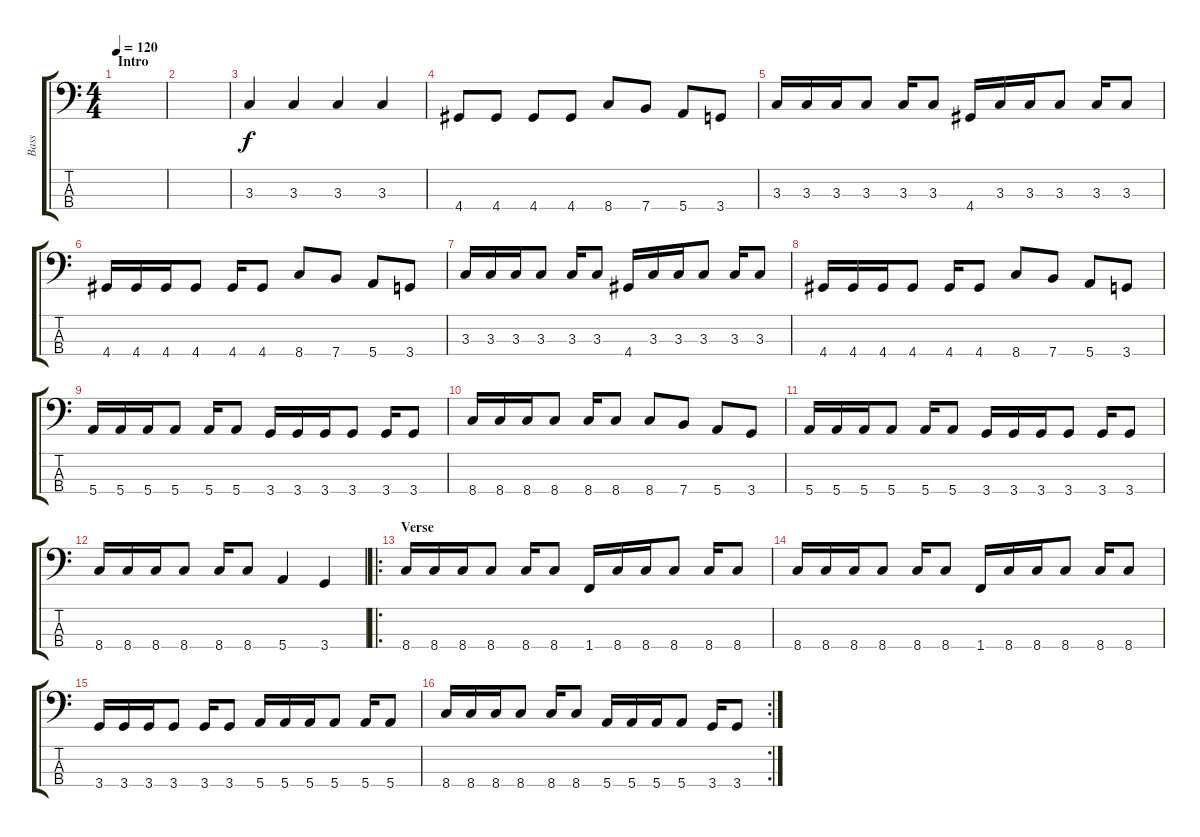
\track ("Bass" "Bass") {instrument fretlessbass}
\staff {score tabs}
\tuning (G2 D2 A1 E1) {hide}
\ts (4 4)
\section ("" "Intro")
\tempo 120
\clef f4
\ks c
|
|
3.3.4 3.3.4 3.3.4 3.3.4 |
4.4.8 4.4.8 4.4.8 4.4.8 8.4.8 7.4.8 5.4.8 3.4.8 |
3.3.16 3.3.16 3.3.16 3.3.8 3.3.16 3.3.8 4.4.16 3.3.16 3.3.16 3.3.8 3.3.16 3.3.8 |
4.4.16 4.4.16 4.4.16 4.4.8 4.4.16 4.4.8 8.4.8 7.4.8 5.4.8 3.4.8 |
3.3.16 3.3.16 3.3.16 3.3.8 3.3.16 3.3.8 4.4.16 3.3.16 3.3.16 3.3.8 3.3.16 3.3.8 |
4.4.16 4.4.16 4.4.16 4.4.8 4.4.16 4.4.8 8.4.8 7.4.8 5.4.8 3.4.8 |
5.4.16 5.4.16 5.4.16 5.4.8 5.4.16 5.4.8 3.4.16 3.4.16 3.4.16 3.4.8 3.4.16 3.4.8 |
8.4.16 8.4.16 8.4.16 8.4.8 8.4.16 8.4.8 8.4.8 7.4.8 5.4.8 3.4.8 |
5.4.16 5.4.16 5.4.16 5.4.8 5.4.16 5.4.8 3.4.16 3.4.16 3.4.16 3.4.8 3.4.16 3.4.8 |
8.4.16 8.4.16 8.4.16 8.4.8 8.4.16 8.4.8 5.4.4 3.4.4 |
\ro
\section ("" "Verse")
8.4.16 8.4.16 8.4.16 8.4.8 8.4.16 8.4.8 1.4.16 8.4.16 8.4.16 8.4.8 8.4.16 8.4.8 |
8.4.16 8.4.16 8.4.16 8.4.8 8.4.16 8.4.8 1.4.16 8.4.16 8.4.16 8.4.8 8.4.16 8.4.8 |
3.4.16 3.4.16 3.4.16 3.4.8 3.4.16 3.4.8 5.4.16 5.4.16 5.4.16 5.4.8 5.4.16 5.4.8 |
\rc 2
8.4.16 8.4.16 8.4.16 8.4.8 8.4.16 8.4.8 5.4.16 5.4.16 5.4.16 5.4.8 3.4.16 3.4.8
